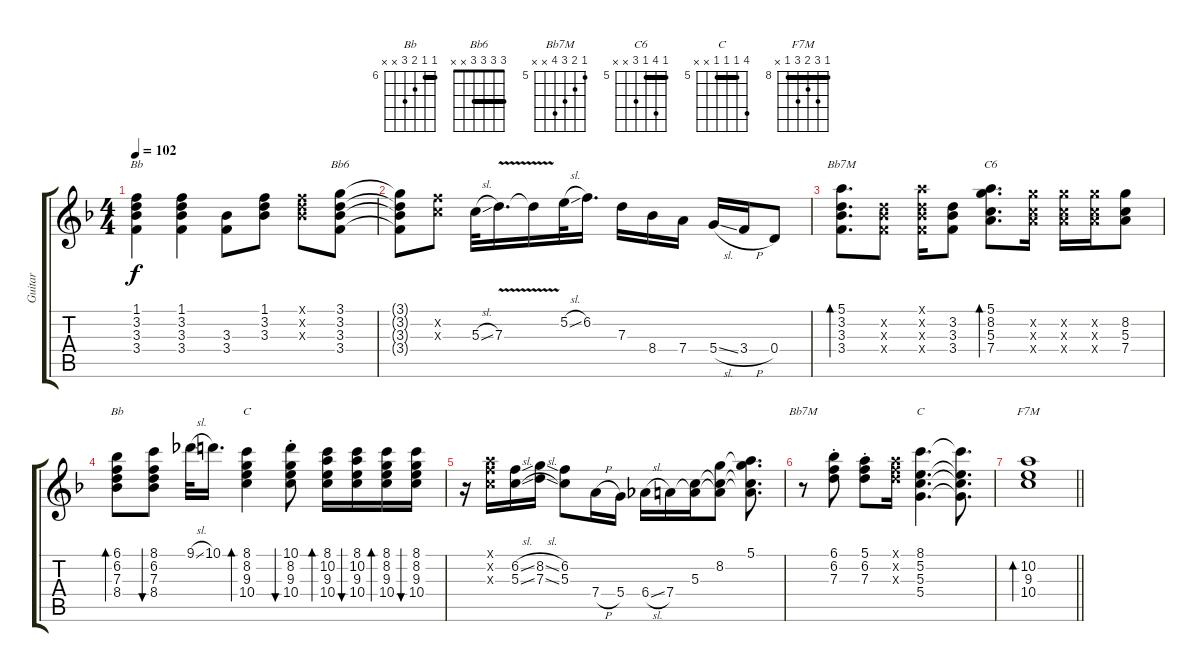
\track ("Guitar" "Guitar") {instrument electricguitarjazz}
\staff {score tabs}
\tuning (E4 B3 G3 D3 A2 E2) {hide}
\chord ("Bb" 1 3 3 3 1 x) {barre 1}
\chord ("Bb6" 3 3 3 3 x x) {barre 3}
\chord ("Bb7M" 5 3 3 3 x x) {barre 3}
\chord ("C6" 5 8 5 7 x x) {firstfret 5 barre 5}
\chord ("Bb" 6 6 7 8 x x) {firstfret 6 barre 6}
\chord ("C" 8 8 9 10 x x) {firstfret 8 barre 8}
\chord ("Bb7M" 5 6 7 8 x x) {firstfret 5}
\chord ("C" 8 5 5 5 x x) {firstfret 5 barre 5}
\chord ("F7M" 8 10 9 10 8 x) {firstfret 8 barre 8}
\ts (4 4)
\tempo 102
\clef g2
\ks f
(1.1 3.2 3.3 3.4).4{ch "Bb" dy f} (1.1 3.2 3.3 3.4).4 (3.3 3.4).8 (1.1 3.2 3.3).8 (1.1{x} 3.2{x} 3.3{x}).8 (3.1 3.2 3.3 3.4).8{ch "Bb6"} |
(3.1{t} 3.2{t} 3.3{t} 3.4{t}).8 (6.2{x} 5.3{x}).8 5.3{sl}.32 7.3{v}.16{d} 7.3{t}.16 5.2{sl}.32 6.2.16{d} 7.3.16 8.4.16 7.4.16 5.4{sl}.16 3.4{h}.16 0.4.8 |
(5.1 3.2 3.3 3.4).8{d bd 60 ch "Bb7M"} (3.2{x} 3.3{x} 3.4{x}).8 (5.1{x} 3.2{x} 3.3{x} 3.4{x}).16 (3.2 3.3 3.4).8 (5.1 8.2 5.3 7.4).8{d bd 60 ch "C6"} (8.2{x} 5.3{x} 7.4{x}).16 (8.2{x} 5.3{x} 7.4{x}).16 (8.2{x} 5.3{x} 7.4{x}).16 (8.2 5.3 7.4).8 |
(6.1 6.2 7.3 8.4).8{bd 60 ch "Bb"} (8.1 6.2 7.3 8.4).8{bu 60} 9.1{sl}.32 10.1.16{d} (8.1 8.2 9.3 10.4).4{bd 60 ch "C"} (10.1{st} 8.2{st} 9.3{st} 10.4{st}).8{bu 60} (8.1 10.2 9.3 10.4).16{bd 60} (8.1 10.2 9.3 10.4).16{bu 60} (8.1 8.2 9.3 10.4).16{bd 60} (8.1 8.2 9.3 10.4).16{bu 60} |
r.16 (5.1{x} 6.2{x} 5.3{x}).16 (6.2{sl} 5.3{sl}).16 (8.2{sl} 7.3{sl}).16 (6.2 5.3).8 7.4{h}.16 5.4.16 6.4{sl}.16 7.4.16 (5.3 7.4{t}).16 (8.2 5.3{t} 7.4{t}).8 (5.1 8.2{t} 5.3{t} 7.4{t}).8{d} |
r.8{ch "Bb7M"} (6.1{st} 6.2{st} 7.3{st}).8 (5.1{st} 6.2{st} 7.3{st}).8 (5.1{x} 6.2{x} 7.3{x}).16 (8.1 5.2 5.3 5.4).4{d ch "C"} (8.1{t} 5.2{t} 5.3{t} 5.4{t}).8{d} |
\barLineRight lightlight
(10.2 9.3 10.4).1{bd 120 ch "F7M"}
